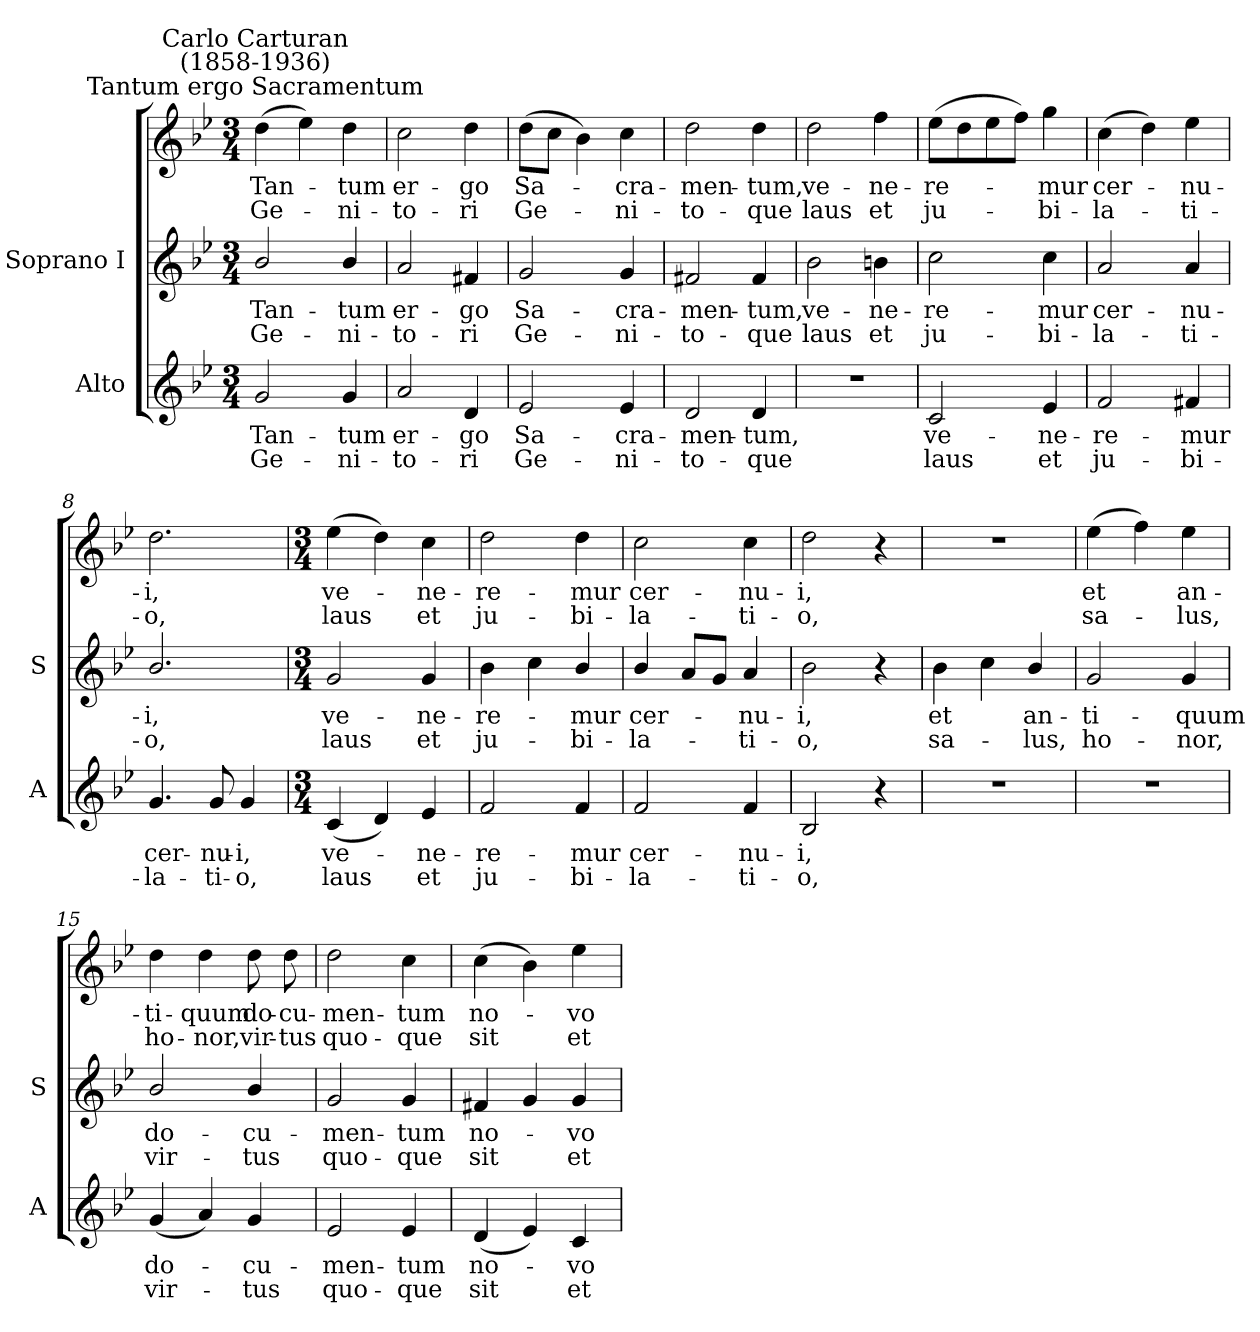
**kern	**text	**text	**kern	**text	**text	**kern	**text	**text
*part2	*part2	*part2	*part1	*part1	*part1	*part1	*part1	*part1
*staff3	*staff3	*staff3	*staff2	*staff2	*staff2	*staff1	*staff1	*staff1
*I"Alto	*	*	*I"Soprano I	*	*	*	*	*
*I'A	*	*	*I'S	*	*	*	*	*
*clefG2	*	*	*clefG2	*	*	*clefG2	*	*
*k[b-e-]	*	*	*k[b-e-]	*	*	*k[b-e-]	*	*
*B-:	*	*	*B-:	*	*	*B-:	*	*
*M3/4	*	*	*M3/4	*	*	*M3/4	*	*
=1	=1	=1	=1	=1	=1	=1	=1	=1
!	!	!	!	!	!	!LO:TX:a:cj:t=Tantum ergo Sacramentum	!	!
!	!	!	!	!	!	!LO:TX:a:cj:t=Carlo Carturan\n(1858-1936)	!	!
!	!LO:LY:b	!LO:LY:b	!	!LO:LY:b	!LO:LY:b	!	!LO:LY:b	!LO:LY:b
2g	Tan-	-Ge-	2b-/	-Tan-	-Ge-	(>4dd	Tan-	Ge-
.	.	.	.	.	.	4ee-)	.	.
!	!LO:LY:b	!LO:LY:b	!	!LO:LY:b	!LO:LY:b	!	!LO:LY:b	!LO:LY:b
4g	-tum	ni-	4b-/	-tum	ni-	4dd	tum	ni-
=2	=2	=2	=2	=2	=2	=2	=2	=2
!	!LO:LY:b	!LO:LY:b	!	!LO:LY:b	!LO:LY:b	!	!LO:LY:b	!LO:LY:b
2a	-er-	-to-	2a	er-	-to-	2cc	-er-	-to-
!	!LO:LY:b	!LO:LY:b	!	!LO:LY:b	!LO:LY:b	!	!LO:LY:b	!LO:LY:b
4d	-go	ri	4f#X	-go	ri	4dd	-go	ri
=3	=3	=3	=3	=3	=3	=3	=3	=3
!	!LO:LY:b	!LO:LY:b	!	!LO:LY:b	!LO:LY:b	!	!LO:LY:b	!LO:LY:b
2e-	Sa-	-Ge-	2g	-Sa-	-Ge-	(>8ddL	Sa-	Ge-
.	.	.	.	.	.	8ccJ	.	.
.	.	.	.	.	.	4b-)	.	.
!	!LO:LY:b	!LO:LY:b	!	!LO:LY:b	!LO:LY:b	!	!LO:LY:b	!LO:LY:b
4e-	-cra-	-ni-	4g	-cra-	-ni-	4cc	cra-	-ni-
=4	=4	=4	=4	=4	=4	=4	=4	=4
!	!LO:LY:b	!LO:LY:b	!	!LO:LY:b	!LO:LY:b	!	!LO:LY:b	!LO:LY:b
2d	-men-	-to-	2f#X	men-	-to-	2dd	-men-	-to-
!	!LO:LY:b	!LO:LY:b	!	!LO:LY:b	!LO:LY:b	!	!LO:LY:b	!LO:LY:b
4d	-tum,	que	4f#	-tum,	que	4dd	-tum,	que
=5	=5	=5	=5	=5	=5	=5	=5	=5
!LO:N:vis=1	!	!	!	!LO:LY:b	!LO:LY:b	!	!LO:LY:b	!LO:LY:b
2.r	.	.	2b-	ve-	-laus	2dd	ve-	-laus
!	!	!	!	!LO:LY:b	!LO:LY:b	!	!LO:LY:b	!LO:LY:b
.	.	.	4bn	ne-	-et	4ff	ne-	-et
=6	=6	=6	=6	=6	=6	=6	=6	=6
!	!LO:LY:b	!LO:LY:b	!	!LO:LY:b	!LO:LY:b	!	!LO:LY:b	!LO:LY:b
2c	ve-	-laus	2cc	-re-	-ju-	(>8ee-L	re-	ju-
.	.	.	.	.	.	8dd	.	.
.	.	.	.	.	.	8ee-	.	.
.	.	.	.	.	.	8ffJ)	.	.
!	!LO:LY:b	!LO:LY:b	!	!LO:LY:b	!LO:LY:b	!	!LO:LY:b	!LO:LY:b
4e-	ne-	-et	4cc	-mur	bi-	4gg	mur	bi-
=7	=7	=7	=7	=7	=7	=7	=7	=7
!	!LO:LY:b	!LO:LY:b	!	!LO:LY:b	!LO:LY:b	!	!LO:LY:b	!LO:LY:b
2f	re-	-ju-	2a	-cer-	-la-	(>4cc	-cer-	la-
.	.	.	.	.	.	4dd)	.	.
!	!LO:LY:b	!LO:LY:b	!	!LO:LY:b	!LO:LY:b	!	!LO:LY:b	!LO:LY:b
4f#X	-mur	bi-	4a	-nu-	-ti-	4ee-	nu-	-ti-
=8	=8	=8	=8	=8	=8	=8	=8	=8
!	!LO:LY:b	!LO:LY:b	!	!LO:LY:b	!LO:LY:b	!	!LO:LY:b	!LO:LY:b
4.g	-cer-	-la-	2.b-/	i,	o,	2.dd	-i,	o,
!	!LO:LY:b	!LO:LY:b	!	!	!	!	!	!
8g	-nu-	-ti-	.	.	.	.	.	.
!	!LO:LY:b	!LO:LY:b	!	!	!	!	!	!
4g	-i,	o,	.	.	.	.	.	.
!!LO:LB:g=z
=9	=9	=9	=9	=9	=9	=9	=9	=9
*M3/4	*	*	*M3/4	*	*	*M3/4	*	*
!	!LO:LY:b	!LO:LY:b	!	!LO:LY:b	!LO:LY:b	!	!LO:LY:b	!LO:LY:b
(<4c	ve-	laus	2g	ve-	-laus	(>4ee-	ve-	laus
4d)	.	.	.	.	.	4dd)	.	.
!	!LO:LY:b	!LO:LY:b	!	!LO:LY:b	!LO:LY:b	!	!LO:LY:b	!LO:LY:b
4e-	ne-	-et	4g	ne-	-et	4cc	ne-	-et
=10	=10	=10	=10	=10	=10	=10	=10	=10
!	!LO:LY:b	!LO:LY:b	!	!LO:LY:b	!LO:LY:b	!	!LO:LY:b	!LO:LY:b
2f	re-	-ju-	4b-	-re-	ju-	2dd	re-	-ju-
.	.	.	4cc	.	.	.	.	.
!	!LO:LY:b	!LO:LY:b	!	!LO:LY:b	!LO:LY:b	!	!LO:LY:b	!LO:LY:b
4f	-mur	bi-	4b-/	mur	bi-	4dd	-mur	bi-
=11	=11	=11	=11	=11	=11	=11	=11	=11
!	!LO:LY:b	!LO:LY:b	!	!LO:LY:b	!LO:LY:b	!	!LO:LY:b	!LO:LY:b
2f	-cer-	-la-	4b-/	-cer-	la-	2cc	-cer-	-la-
.	.	.	8aL	.	.	.	.	.
.	.	.	8gJ	.	.	.	.	.
!	!LO:LY:b	!LO:LY:b	!	!LO:LY:b	!LO:LY:b	!	!LO:LY:b	!LO:LY:b
4f	-nu-	-ti-	4a	nu-	-ti-	4cc	-nu-	-ti-
=12	=12	=12	=12	=12	=12	=12	=12	=12
!	!LO:LY:b	!LO:LY:b	!	!LO:LY:b	!LO:LY:b	!	!LO:LY:b	!LO:LY:b
2B-	-i,	o,	2b-	i,	o,	2dd	-i,	o,
4r	.	.	4r	.	.	4r	.	.
=13	=13	=13	=13	=13	=13	=13	=13	=13
!LO:N:vis=1	!	!	!	!LO:LY:b	!LO:LY:b	!LO:N:vis=1	!	!
2.r	.	.	4b-	et	sa-	2.r	.	.
.	.	.	4cc	.	.	.	.	.
!	!	!	!	!LO:LY:b	!LO:LY:b	!	!	!
.	.	.	4b-/	an-	-lus,	.	.	.
=14	=14	=14	=14	=14	=14	=14	=14	=14
!LO:N:vis=1	!	!	!	!LO:LY:b	!LO:LY:b	!	!LO:LY:b	!LO:LY:b
2.r	.	.	2g	ti-	-ho-	(>4ee-	et	sa-
.	.	.	.	.	.	4ff)	.	.
!	!	!	!	!LO:LY:b	!LO:LY:b	!	!LO:LY:b	!LO:LY:b
.	.	.	4g	-quum	nor,	4ee-	an-	-lus,
=15	=15	=15	=15	=15	=15	=15	=15	=15
!	!LO:LY:b	!LO:LY:b	!	!LO:LY:b	!LO:LY:b	!	!LO:LY:b	!LO:LY:b
(<4g	do-	vir-	2b-/	do-	-vir-	4dd	ti-	-ho-
!	!	!	!	!	!	!	!LO:LY:b	!LO:LY:b
4a)	.	.	.	.	.	4dd	-quum	nor,
!	!LO:LY:b	!LO:LY:b	!	!LO:LY:b	!LO:LY:b	!	!LO:LY:b	!LO:LY:b
4g	cu-	-tus	4b-/	-cu-	-tus	8dd	do-	-vir-
!	!	!	!	!	!	!	!LO:LY:b	!LO:LY:b
.	.	.	.	.	.	8dd	-cu-	-tus
=16	=16	=16	=16	=16	=16	=16	=16	=16
!	!LO:LY:b	!LO:LY:b	!	!LO:LY:b	!LO:LY:b	!	!LO:LY:b	!LO:LY:b
2e-	men-	-quo-	2g	men-	-quo-	2dd	men-	-quo-
!	!LO:LY:b	!LO:LY:b	!	!LO:LY:b	!LO:LY:b	!	!LO:LY:b	!LO:LY:b
4e-	-tum	que	4g	-tum	que	4cc	-tum	que
=17	=17	=17	=17	=17	=17	=17	=17	=17
!	!LO:LY:b	!LO:LY:b	!	!LO:LY:b	!LO:LY:b	!	!LO:LY:b	!LO:LY:b
(<4d	no-	sit	4f#X	no-	sit	(>4cc	no-	sit
4e-)	.	.	4g	.	.	4b-)	.	.
!	!LO:LY:b	!LO:LY:b	!	!LO:LY:b	!LO:LY:b	!	!LO:LY:b	!LO:LY:b
4c	vo	et	4g	vo	et	4ee-	vo	et
=	=	=	=	=	=	=	=	=
*-	*-	*-	*-	*-	*-	*-	*-	*-
